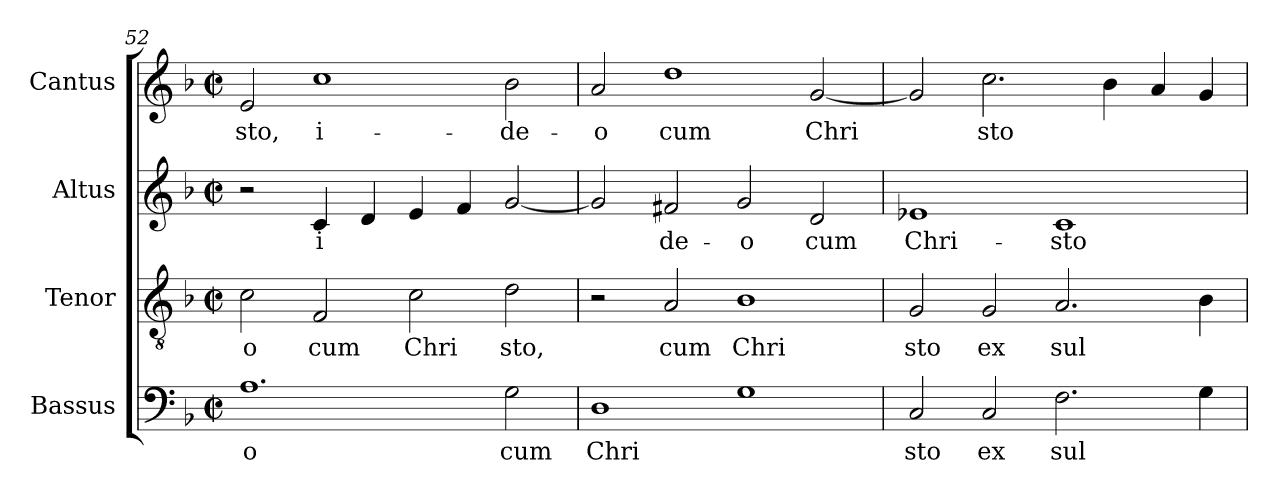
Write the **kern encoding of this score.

**kern	**text	**kern	**text	**kern	**text	**kern	**text
*part4	*part4	*part3	*part3	*part2	*part2	*part1	*part1
*staff4	*staff4	*staff3	*staff3	*staff2	*staff2	*staff1	*staff1
*I"Bassus	*	*I"Tenor	*	*I"Altus	*	*I"Cantus	*
*clefF4	*	*clefGv2	*	*clefG2	*	*clefG2	*
*k[b-]	*	*k[b-]	*	*k[b-]	*	*k[b-]	*
*F:	*	*F:	*	*F:	*	*F:	*
*M2/2	*	*M2/2	*	*M2/2	*	*M2/2	*
*met(c|)	*	*met(c|)	*	*met(c|)	*	*met(c|)	*
=52	=52	=52	=52	=52	=52	=52	=52
!	!LO:LY:b	!	!LO:LY:b	!	!	!	!LO:LY:b:cj
1.A	o	2c\	o	2r	.	2e/	-sto,
!	!	!	!LO:LY:b	!	!LO:LY:b:cj	!	!LO:LY:b:cj
.	.	2F/	cum	4c/	i-	1cc	i-
!	!	!	!	!	!LO:LY:b:cj	!	!
.	.	.	.	4d/	--	.	.
!	!	!	!LO:LY:b	!	!LO:LY:b:cj	!	!
.	.	2c\	Chri	4e/	--	.	.
!	!	!	!	!	!LO:LY:b:cj	!	!
.	.	.	.	4f/	--	.	.
!	!LO:LY:b	!	!LO:LY:b	!	!LO:LY:b:cj	!	!LO:LY:b:cj
2G\	cum	2d\	sto,	[<2g/	--	2b-\	-de-
!!LO:PB:g=z
=53	=53	=53	=53	=53	=53	=53	=53
!	!LO:LY:b	!	!	!	!LO:LY:b:cj	!	!LO:LY:b:cj
1D	Chri	2r	.	2g/]	--	2a/	-o
!	!	!	!LO:LY:b	!	!LO:LY:b:cj	!	!LO:LY:b:cj
.	.	2A/	cum	2f#X/	-de-	1dd	cum
!	!LO:LY:b	!	!LO:LY:b	!	!LO:LY:b:cj	!	!
1G	.	1B-	Chri	2g/	-o	.	.
!	!	!	!	!	!LO:LY:b:cj	!	!LO:LY:b:cj
.	.	.	.	2d/	cum	[<2g/	Chri
=54	=54	=54	=54	=54	=54	=54	=54
!	!LO:LY:b	!	!LO:LY:b	!	!LO:LY:b:cj	!	!LO:LY:b:cj
2C/	sto	2G/	sto	1e-X	Chri-	2g/]	.
!	!LO:LY:b	!	!LO:LY:b	!	!	!	!LO:LY:b:cj
2C/	ex	2G/	ex	.	.	2.cc\	sto
!	!LO:LY:b	!	!LO:LY:b	!	!LO:LY:b:cj	!	!
2.F\	sul	2.A/	sul	1c	-sto	.	.
!	!	!	!	!	!	!	!LO:LY:b:cj
.	.	.	.	.	.	4b-\	.
!	!	!	!	!	!	!	!LO:LY:b:cj
.	.	.	.	.	.	4a/	.
!	!LO:LY:b	!	!LO:LY:b	!	!	!	!LO:LY:b:cj
4G\	.	4B-\	.	.	.	4g/	.
=	=	=	=	=	=	=	=
*-	*-	*-	*-	*-	*-	*-	*-
